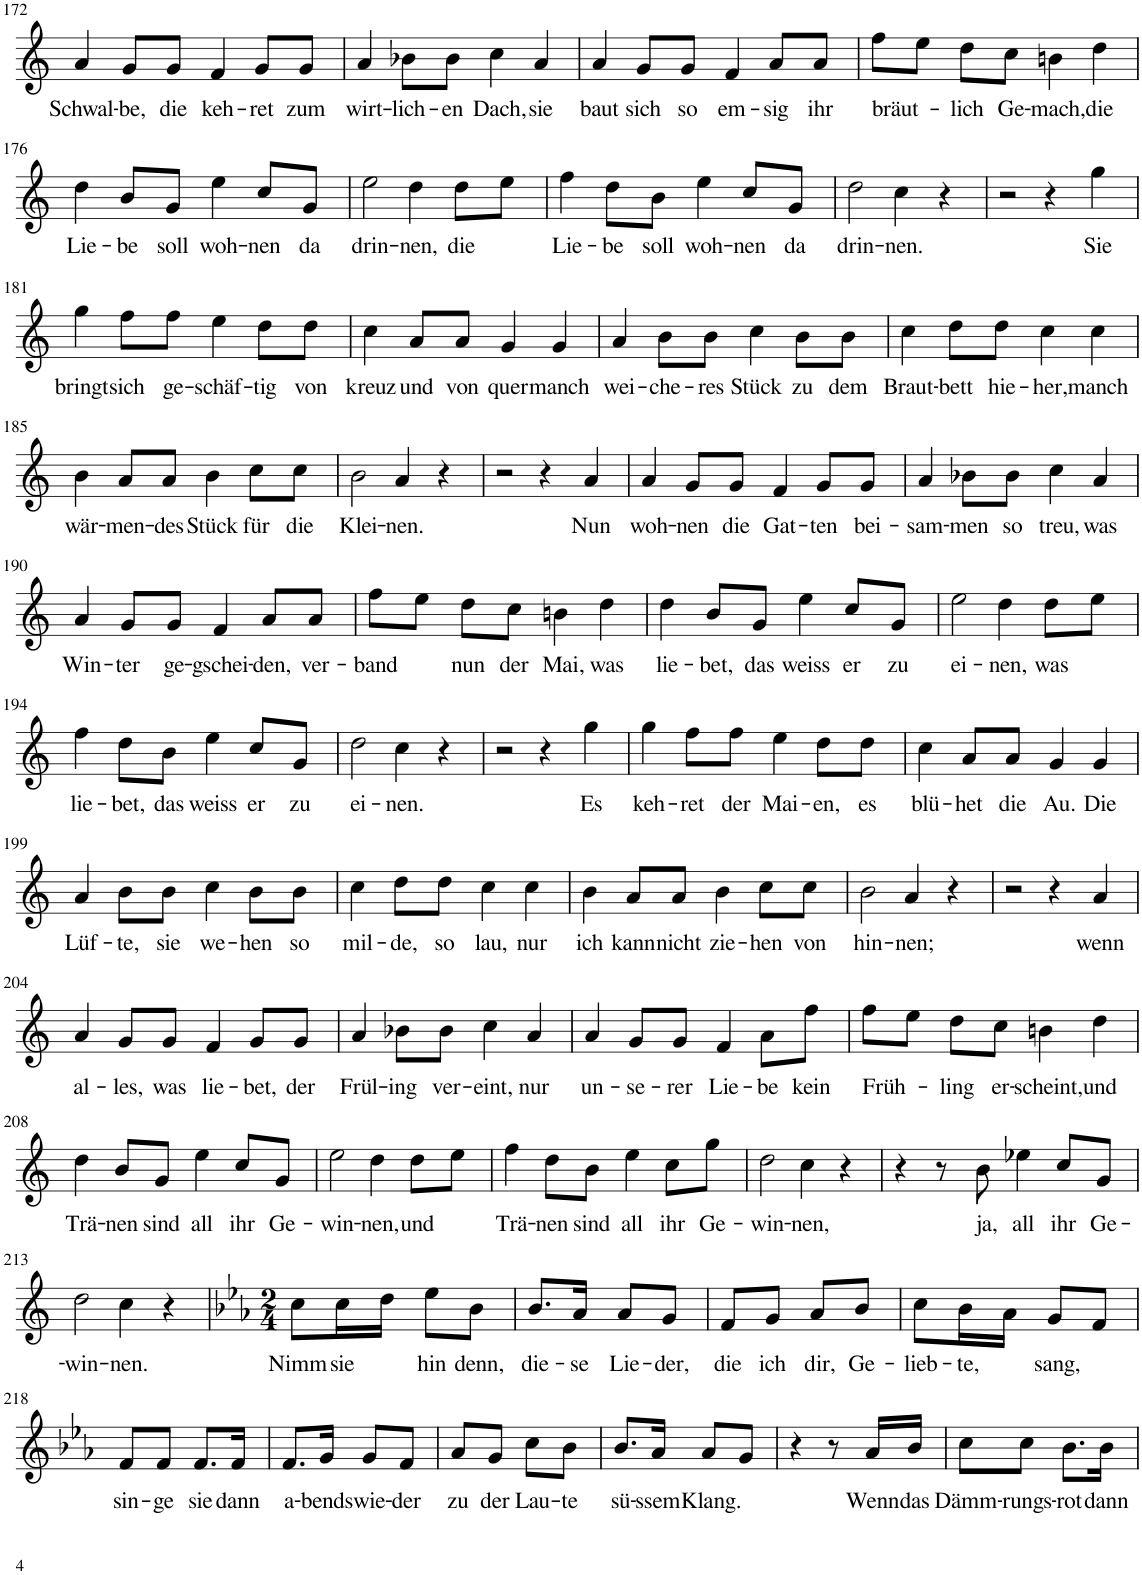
**kern	**text
*part1	*part1
*staff1	*staff1
*I"Piano	*
*I'Pno	*
!!LO:PB:g=z
*clefG2	*
*k[]	*
*M4/4	*
=172	=172
!	!LO:LY:b
4a/	Schwal-
!	!LO:LY:b
8g/L	-be,
!	!LO:LY:b
8g/J	die
!	!LO:LY:b
4f/	keh-
!	!LO:LY:b
8g/L	-ret
!	!LO:LY:b
8g/J	zum
=173	=173
!	!LO:LY:b
4a/	wirt-
!	!LO:LY:b
8b-X\L	-lich-
!	!LO:LY:b
8b-\J	-en
!	!LO:LY:b
4cc\	Dach,
!	!LO:LY:b
4a/	sie
=174	=174
!	!LO:LY:b
4a/	baut
!	!LO:LY:b
8g/L	sich
!	!LO:LY:b
8g/J	so
!	!LO:LY:b
4f/	em-
!	!LO:LY:b
8a/L	-sig
!	!LO:LY:b
8a/J	ihr
=175	=175
!	!LO:LY:b
8ff\L	bräut-
8ee\J	.
!	!LO:LY:b
8dd\L	-lich
!	!LO:LY:b
8cc\J	Ge-
!	!LO:LY:b
4bn\	-mach,
!	!LO:LY:b
4dd\	die
!!LO:LB:g=z
=176	=176
!	!LO:LY:b
4dd\	Lie-
!	!LO:LY:b
8b/L	-be
!	!LO:LY:b
8g/J	soll
!	!LO:LY:b
4ee\	woh-
!	!LO:LY:b
8cc/L	-nen
!	!LO:LY:b
8g/J	da
=177	=177
!	!LO:LY:b
2ee\	drin-
!	!LO:LY:b
4dd\	-nen,
!	!LO:LY:b
8dd\L	die
8ee\J	.
=178	=178
!	!LO:LY:b
4ff\	Lie-
!	!LO:LY:b
8dd\L	-be
!	!LO:LY:b
8b\J	soll
!	!LO:LY:b
4ee\	woh-
!	!LO:LY:b
8cc/L	-nen
!	!LO:LY:b
8g/J	da
=179	=179
!	!LO:LY:b
2dd\	drin-
!	!LO:LY:b
4cc\	nen.
4r	.
=180	=180
2r	.
4r	.
!	!LO:LY:b
4gg\	Sie
!!LO:LB:g=z
=181	=181
!	!LO:LY:b
4gg\	bringt
!	!LO:LY:b
8ff\L	sich
!	!LO:LY:b
8ff\J	ge-
!	!LO:LY:b
4ee\	-schäf-
!	!LO:LY:b
8dd\L	-tig
!	!LO:LY:b
8dd\J	von
=182	=182
!	!LO:LY:b
4cc\	kreuz
!	!LO:LY:b
8a/L	und
!	!LO:LY:b
8a/J	von
!	!LO:LY:b
4g/	quer
!	!LO:LY:b
4g/	manch
=183	=183
!	!LO:LY:b
4a/	wei-
!	!LO:LY:b
8b\L	-che-
!	!LO:LY:b
8b\J	-res
!	!LO:LY:b
4cc\	Stück
!	!LO:LY:b
8b\L	zu
!	!LO:LY:b
8b\J	dem
=184	=184
!	!LO:LY:b
4cc\	Braut-
!	!LO:LY:b
8dd\L	-bett
!	!LO:LY:b
8dd\J	hie-
!	!LO:LY:b
4cc\	-her,
!	!LO:LY:b
4cc\	manch
!!LO:LB:g=z
=185	=185
!	!LO:LY:b
4b\	wär-
!	!LO:LY:b
8a/L	-men-
!	!LO:LY:b
8a/J	-des
!	!LO:LY:b
4b\	Stück
!	!LO:LY:b
8cc\L	für
!	!LO:LY:b
8cc\J	die
=186	=186
!	!LO:LY:b
2b\	Klei-
!	!LO:LY:b
4a/	-nen.
4r	.
=187	=187
2r	.
4r	.
!	!LO:LY:b
4a/	Nun
=188	=188
!	!LO:LY:b
4a/	woh-
!	!LO:LY:b
8g/L	-nen
!	!LO:LY:b
8g/J	die
!	!LO:LY:b
4f/	Gat-
!	!LO:LY:b
8g/L	-ten
!	!LO:LY:b
8g/J	bei-
=189	=189
!	!LO:LY:b
4a/	-sam-
!	!LO:LY:b
8b-X\L	-men
!	!LO:LY:b
8b-\J	so
!	!LO:LY:b
4cc\	treu,
!	!LO:LY:b
4a/	was
!!LO:LB:g=z
=190	=190
!	!LO:LY:b
4a/	Win-
!	!LO:LY:b
8g/L	-ter
!	!LO:LY:b
8g/J	ge-
!	!LO:LY:b
4f/	-gschei-
!	!LO:LY:b
8a/L	-den,
!	!LO:LY:b
8a/J	ver-
=191	=191
!	!LO:LY:b
8ff\L	-band
8ee\J	.
!	!LO:LY:b
8dd\L	nun
!	!LO:LY:b
8cc\J	der
!	!LO:LY:b
4bn\	Mai,
!	!LO:LY:b
4dd\	was
=192	=192
!	!LO:LY:b
4dd\	lie-
!	!LO:LY:b
8b/L	-bet,
!	!LO:LY:b
8g/J	das
!	!LO:LY:b
4ee\	weiss
!	!LO:LY:b
8cc/L	er
!	!LO:LY:b
8g/J	zu
=193	=193
!	!LO:LY:b
2ee\	ei-
!	!LO:LY:b
4dd\	-nen,
!	!LO:LY:b
8dd\L	was
8ee\J	.
!!LO:LB:g=z
=194	=194
!	!LO:LY:b
4ff\	lie-
!	!LO:LY:b
8dd\L	-bet,
!	!LO:LY:b
8b\J	das
!	!LO:LY:b
4ee\	weiss
!	!LO:LY:b
8cc/L	er
!	!LO:LY:b
8g/J	zu
=195	=195
!	!LO:LY:b
2dd\	ei-
!	!LO:LY:b
4cc\	-nen.
4r	.
=196	=196
2r	.
4r	.
!	!LO:LY:b
4gg\	Es
=197	=197
!	!LO:LY:b
4gg\	keh-
!	!LO:LY:b
8ff\L	-ret
!	!LO:LY:b
8ff\J	der
!	!LO:LY:b
4ee\	Mai-
!	!LO:LY:b
8dd\L	-en,
!	!LO:LY:b
8dd\J	es
=198	=198
!	!LO:LY:b
4cc\	blü-
!	!LO:LY:b
8a/L	-het
!	!LO:LY:b
8a/J	die
!	!LO:LY:b
4g/	Au.
!	!LO:LY:b
4g/	Die
!!LO:LB:g=z
=199	=199
!	!LO:LY:b
4a/	Lüf-
!	!LO:LY:b
8b\L	-te,
!	!LO:LY:b
8b\J	sie
!	!LO:LY:b
4cc\	we-
!	!LO:LY:b
8b\L	-hen
!	!LO:LY:b
8b\J	so
=200	=200
!	!LO:LY:b
4cc\	mil-
!	!LO:LY:b
8dd\L	-de,
!	!LO:LY:b
8dd\J	so
!	!LO:LY:b
4cc\	lau,
!	!LO:LY:b
4cc\	nur
=201	=201
!	!LO:LY:b
4b\	ich
!	!LO:LY:b
8a/L	kann
!	!LO:LY:b
8a/J	nicht
!	!LO:LY:b
4b\	zie-
!	!LO:LY:b
8cc\L	-hen
!	!LO:LY:b
8cc\J	von
=202	=202
!	!LO:LY:b
2b\	hin-
!	!LO:LY:b
4a/	-nen;
4r	.
=203	=203
2r	.
4r	.
!	!LO:LY:b
4a/	wenn
!!LO:LB:g=z
=204	=204
!	!LO:LY:b
4a/	al-
!	!LO:LY:b
8g/L	-les,
!	!LO:LY:b
8g/J	was
!	!LO:LY:b
4f/	lie-
!	!LO:LY:b
8g/L	-bet,
!	!LO:LY:b
8g/J	der
=205	=205
!	!LO:LY:b
4a/	Frül-
!	!LO:LY:b
8b-X\L	-ing
!	!LO:LY:b
8b-\J	ver-
!	!LO:LY:b
4cc\	-eint,
!	!LO:LY:b
4a/	nur
=206	=206
!	!LO:LY:b
4a/	un-
!	!LO:LY:b
8g/L	-se-
!	!LO:LY:b
8g/J	-rer
!	!LO:LY:b
4f/	Lie-
!	!LO:LY:b
8a\L	-be
!	!LO:LY:b
8ff\J	kein
=207	=207
!	!LO:LY:b
8ff\L	Früh-
8ee\J	.
!	!LO:LY:b
8dd\L	-ling
!	!LO:LY:b
8cc\J	er-
!	!LO:LY:b
4bn\	-scheint,
!	!LO:LY:b
4dd\	und
!!LO:LB:g=z
=208	=208
!	!LO:LY:b
4dd\	Trä-
!	!LO:LY:b
8b/L	-nen
!	!LO:LY:b
8g/J	sind
!	!LO:LY:b
4ee\	all
!	!LO:LY:b
8cc/L	ihr
!	!LO:LY:b
8g/J	Ge-
=209	=209
!	!LO:LY:b
2ee\	-win-
!	!LO:LY:b
4dd\	-nen,
!	!LO:LY:b
8dd\L	und
8ee\J	.
=210	=210
!	!LO:LY:b
4ff\	Trä-
!	!LO:LY:b
8dd\L	-nen
!	!LO:LY:b
8b\J	sind
!	!LO:LY:b
4ee\	all
!	!LO:LY:b
8cc\L	ihr
!	!LO:LY:b
8gg\J	Ge-
=211	=211
!	!LO:LY:b
2dd\	-win-
!	!LO:LY:b
4cc\	-nen,
4r	.
=212	=212
4r	.
8r	.
!	!LO:LY:b
8b\	ja,
!	!LO:LY:b
4ee-X\	all
!	!LO:LY:b
8cc/L	ihr
!	!LO:LY:b
8g/J	Ge-
!!LO:LB:g=z
=213	=213
!	!LO:LY:b
2dd\	-win-
!	!LO:LY:b
4cc\	-nen.
4r	.
=214	=214
*k[b-e-a-]	*
*M2/4	*
!	!LO:LY:b
8cc\L	Nimm
!	!LO:LY:b
16cc\L	sie
16dd\JJ	.
!	!LO:LY:b
8ee-\L	hin
!	!LO:LY:b
8b-\J	denn,
=215	=215
!	!LO:LY:b
8.b-/L	die-
!	!LO:LY:b
16a-/Jk	-se
!	!LO:LY:b
8a-/L	Lie-
!	!LO:LY:b
8g/J	-der,
=216	=216
!	!LO:LY:b
8f/L	die
!	!LO:LY:b
8g/J	ich
!	!LO:LY:b
8a-/L	dir,
!	!LO:LY:b
8b-/J	Ge-
=217	=217
!	!LO:LY:b
8cc\L	-lieb-
!	!LO:LY:b
16b-\L	-te,
16a-\JJ	.
!	!LO:LY:b
8g/L	sang,
8f/J	.
!!LO:LB:g=z
=218	=218
!	!LO:LY:b
8f/L	sin-
!	!LO:LY:b
8f/J	-ge
!	!LO:LY:b
8.f/L	sie
!	!LO:LY:b
16f/Jk	dann
=219	=219
!	!LO:LY:b
8.f/L	a-
!	!LO:LY:b
16g/Jk	-bends
!	!LO:LY:b
8g/L	wie-
!	!LO:LY:b
8f/J	-der
=220	=220
!	!LO:LY:b
8a-/L	zu
!	!LO:LY:b
8g/J	der
!	!LO:LY:b
8cc\L	Lau-
!	!LO:LY:b
8b-\J	-te
=221	=221
!	!LO:LY:b
8.b-/L	sü-
!	!LO:LY:b
16a-/Jk	-ssem
!	!LO:LY:b
8a-/L	Klang.
8g/J	.
=222	=222
4r	.
8r	.
!	!LO:LY:b
16a-/LL	Wenn
!	!LO:LY:b
16b-/JJ	das
=223	=223
!	!LO:LY:b
8cc\L	Dämm-
!	!LO:LY:b
8cc\J	-rungs-
!	!LO:LY:b
8.b-\L	-rot
!	!LO:LY:b
16b-\Jk	dann
=	=
*-	*-
